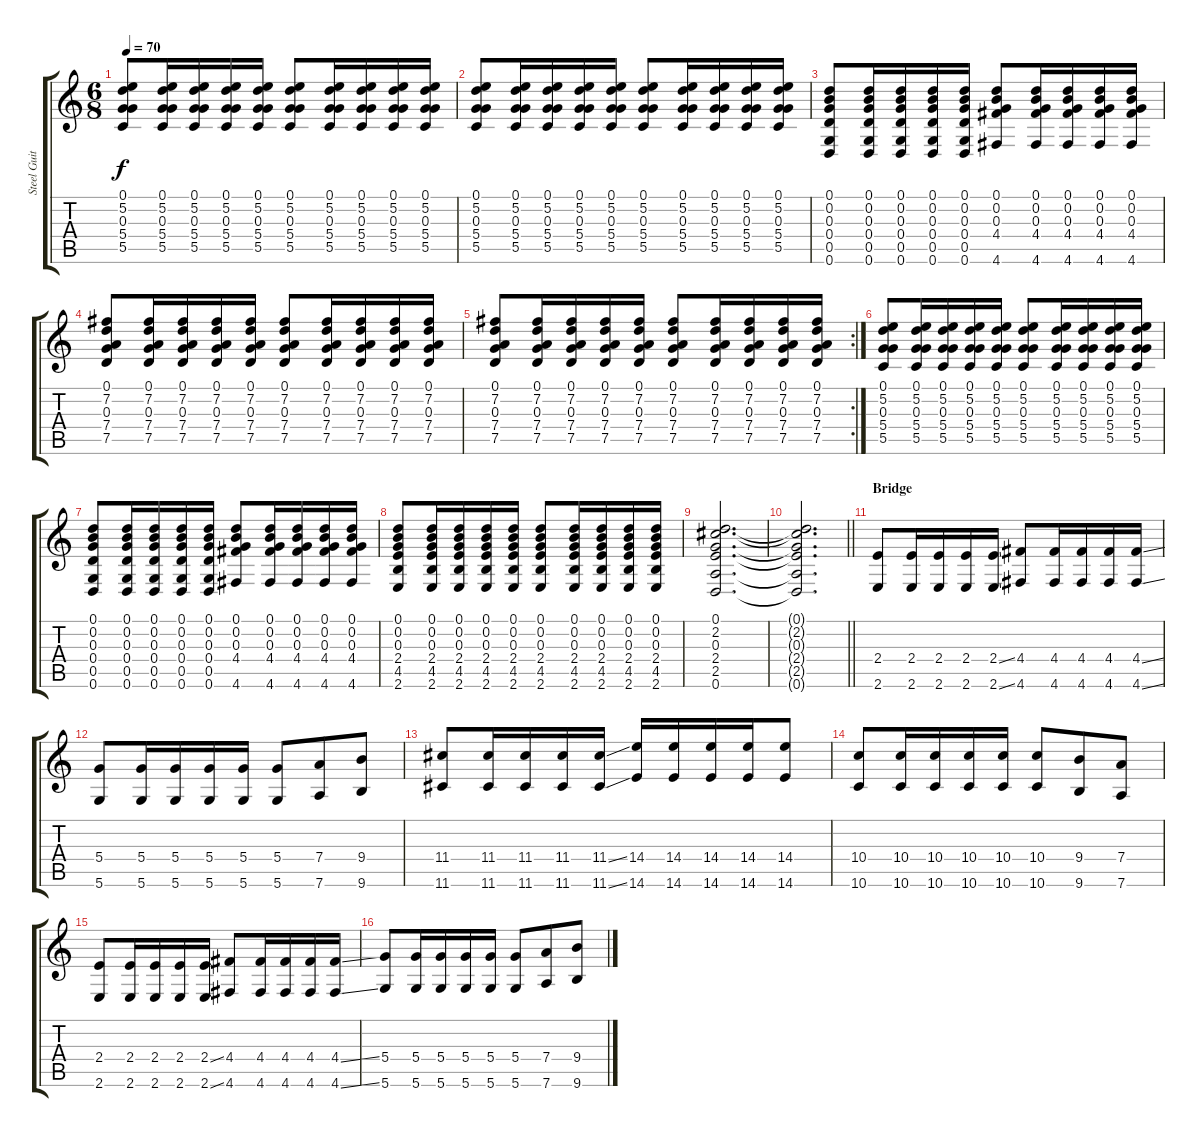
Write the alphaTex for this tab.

\track ("Steel Guitar" "Steel Guit") {instrument acousticguitarsteel}
\staff {score tabs}
\tuning (D4 B3 G3 D3 G2 D2) {hide}
\ts (6 8)
\tempo 70
\clef g2
\ks c
(0.1 5.2 0.3 5.4 5.5).8{dy f} (0.1 5.2 0.3 5.4 5.5).16 (0.1 5.2 0.3 5.4 5.5).16 (0.1 5.2 0.3 5.4 5.5).16 (0.1 5.2 0.3 5.4 5.5).16 (0.1 5.2 0.3 5.4 5.5).8 (0.1 5.2 0.3 5.4 5.5).16 (0.1 5.2 0.3 5.4 5.5).16 (0.1 5.2 0.3 5.4 5.5).16 (0.1 5.2 0.3 5.4 5.5).16 |
(0.1 5.2 0.3 5.4 5.5).8 (0.1 5.2 0.3 5.4 5.5).16 (0.1 5.2 0.3 5.4 5.5).16 (0.1 5.2 0.3 5.4 5.5).16 (0.1 5.2 0.3 5.4 5.5).16 (0.1 5.2 0.3 5.4 5.5).8 (0.1 5.2 0.3 5.4 5.5).16 (0.1 5.2 0.3 5.4 5.5).16 (0.1 5.2 0.3 5.4 5.5).16 (0.1 5.2 0.3 5.4 5.5).16 |
(0.1 0.2 0.3 0.4 0.5 0.6).8 (0.1 0.2 0.3 0.4 0.5 0.6).16 (0.1 0.2 0.3 0.4 0.5 0.6).16 (0.1 0.2 0.3 0.4 0.5 0.6).16 (0.1 0.2 0.3 0.4 0.5 0.6).16 (0.1 0.2 0.3 4.4 4.6).8 (0.1 0.2 0.3 4.4 4.6).16 (0.1 0.2 0.3 4.4 4.6).16 (0.1 0.2 0.3 4.4 4.6).16 (0.1 0.2 0.3 4.4 4.6).16 |
(0.1 7.2 0.3 7.4 7.5).8 (0.1 7.2 0.3 7.4 7.5).16 (0.1 7.2 0.3 7.4 7.5).16 (0.1 7.2 0.3 7.4 7.5).16 (0.1 7.2 0.3 7.4 7.5).16 (0.1 7.2 0.3 7.4 7.5).8 (0.1 7.2 0.3 7.4 7.5).16 (0.1 7.2 0.3 7.4 7.5).16 (0.1 7.2 0.3 7.4 7.5).16 (0.1 7.2 0.3 7.4 7.5).16 |
\rc 2
(0.1 7.2 0.3 7.4 7.5).8 (0.1 7.2 0.3 7.4 7.5).16 (0.1 7.2 0.3 7.4 7.5).16 (0.1 7.2 0.3 7.4 7.5).16 (0.1 7.2 0.3 7.4 7.5).16 (0.1 7.2 0.3 7.4 7.5).8 (0.1 7.2 0.3 7.4 7.5).16 (0.1 7.2 0.3 7.4 7.5).16 (0.1 7.2 0.3 7.4 7.5).16 (0.1 7.2 0.3 7.4 7.5).16 |
(0.1 5.2 0.3 5.4 5.5).8 (0.1 5.2 0.3 5.4 5.5).16 (0.1 5.2 0.3 5.4 5.5).16 (0.1 5.2 0.3 5.4 5.5).16 (0.1 5.2 0.3 5.4 5.5).16 (0.1 5.2 0.3 5.4 5.5).8 (0.1 5.2 0.3 5.4 5.5).16 (0.1 5.2 0.3 5.4 5.5).16 (0.1 5.2 0.3 5.4 5.5).16 (0.1 5.2 0.3 5.4 5.5).16 |
(0.1 0.2 0.3 0.4 0.5 0.6).8 (0.1 0.2 0.3 0.4 0.5 0.6).16 (0.1 0.2 0.3 0.4 0.5 0.6).16 (0.1 0.2 0.3 0.4 0.5 0.6).16 (0.1 0.2 0.3 0.4 0.5 0.6).16 (0.1 0.2 0.3 4.4 4.6).8 (0.1 0.2 0.3 4.4 4.6).16 (0.1 0.2 0.3 4.4 4.6).16 (0.1 0.2 0.3 4.4 4.6).16 (0.1 0.2 0.3 4.4 4.6).16 |
(0.1 0.2 0.3 2.4 4.5 2.6).8 (0.1 0.2 0.3 2.4 4.5 2.6).16 (0.1 0.2 0.3 2.4 4.5 2.6).16 (0.1 0.2 0.3 2.4 4.5 2.6).16 (0.1 0.2 0.3 2.4 4.5 2.6).16 (0.1 0.2 0.3 2.4 4.5 2.6).8 (0.1 0.2 0.3 2.4 4.5 2.6).16 (0.1 0.2 0.3 2.4 4.5 2.6).16 (0.1 0.2 0.3 2.4 4.5 2.6).16 (0.1 0.2 0.3 2.4 4.5 2.6).16 |
(0.1 2.2 0.3 2.4 2.5 0.6).2{d} |
\barLineRight lightlight
(0.1{t} 2.2{t} 0.3{t} 2.4{t} 2.5{t} 0.6{t}).2{d} |
\section ("" "Bridge")
(2.4 2.6).8 (2.4 2.6).16 (2.4 2.6).16 (2.4 2.6).16 (2.4{ss} 2.6{ss}).16 (4.4 4.6).8 (4.4 4.6).16 (4.4 4.6).16 (4.4 4.6).16 (4.4{ss} 4.6{ss}).16 |
(5.4 5.6).8 (5.4 5.6).16 (5.4 5.6).16 (5.4 5.6).16 (5.4 5.6).16 (5.4 5.6).8 (7.4 7.6).8 (9.4 9.6).8 |
(11.4 11.6).8 (11.4 11.6).16 (11.4 11.6).16 (11.4 11.6).16 (11.4{ss} 11.6{ss}).16 (14.4 14.6).16 (14.4 14.6).16 (14.4 14.6).16 (14.4 14.6).16 (14.4 14.6).8 |
(10.4 10.6).8 (10.4 10.6).16 (10.4 10.6).16 (10.4 10.6).16 (10.4 10.6).16 (10.4 10.6).8 (9.4 9.6).8 (7.4 7.6).8 |
(2.4 2.6).8 (2.4 2.6).16 (2.4 2.6).16 (2.4 2.6).16 (2.4{ss} 2.6{ss}).16 (4.4 4.6).8 (4.4 4.6).16 (4.4 4.6).16 (4.4 4.6).16 (4.4{ss} 4.6{ss}).16 |
(5.4 5.6).8 (5.4 5.6).16 (5.4 5.6).16 (5.4 5.6).16 (5.4 5.6).16 (5.4 5.6).8 (7.4 7.6).8 (9.4 9.6).8
